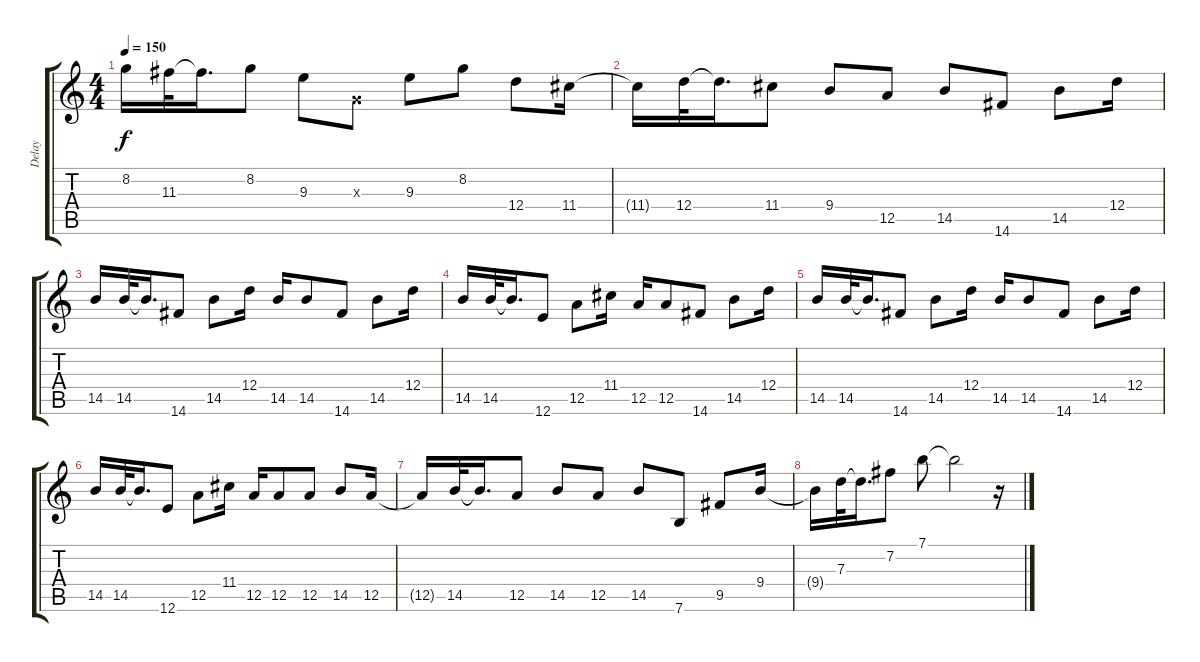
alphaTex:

\track ("Delay" "Delay") {instrument electricguitarjazz}
\staff {score tabs}
\tuning (E4 B3 G3 D3 A2 E2) {hide}
\ts (4 4)
\tempo 150
\clef g2
\ks c
8.2{t}.16{dy f} 11.3.32 11.3{t}.16{d} 8.2.8 9.3.8 0.3{x}.8 9.3.8 8.2.8 12.4.8 11.4.16 |
11.4{t}.16 12.4.32 12.4{t}.16{d} 11.4.8 9.4.8 12.5.8 14.5.8 14.6.8 14.5.8 12.4.16 |
14.5.16 14.5.32 14.5{t}.16{d} 14.6.8 14.5.8 12.4.16 14.5.16 14.5.8 14.6.8 14.5.8 12.4.16 |
14.5.16 14.5.32 14.5{t}.16{d} 12.6.8 12.5.8 11.4.16 12.5.16 12.5.8 14.6.8 14.5.8 12.4.16 |
14.5.16 14.5.32 14.5{t}.16{d} 14.6.8 14.5.8 12.4.16 14.5.16 14.5.8 14.6.8 14.5.8 12.4.16 |
14.5.16 14.5.32 14.5{t}.16{d} 12.6.8 12.5.8 11.4.16 12.5.16 12.5.8 12.5.8 14.5.8 12.5.16 |
12.5{t}.16 14.5.32 14.5{t}.16{d} 12.5.8 14.5.8 12.5.8 14.5.8 7.6.8 9.5.8 9.4.16 |
9.4{t}.16 7.3.32 7.3{t}.16{d} 7.2.8 7.1.8 7.1{t}.2 r.16
